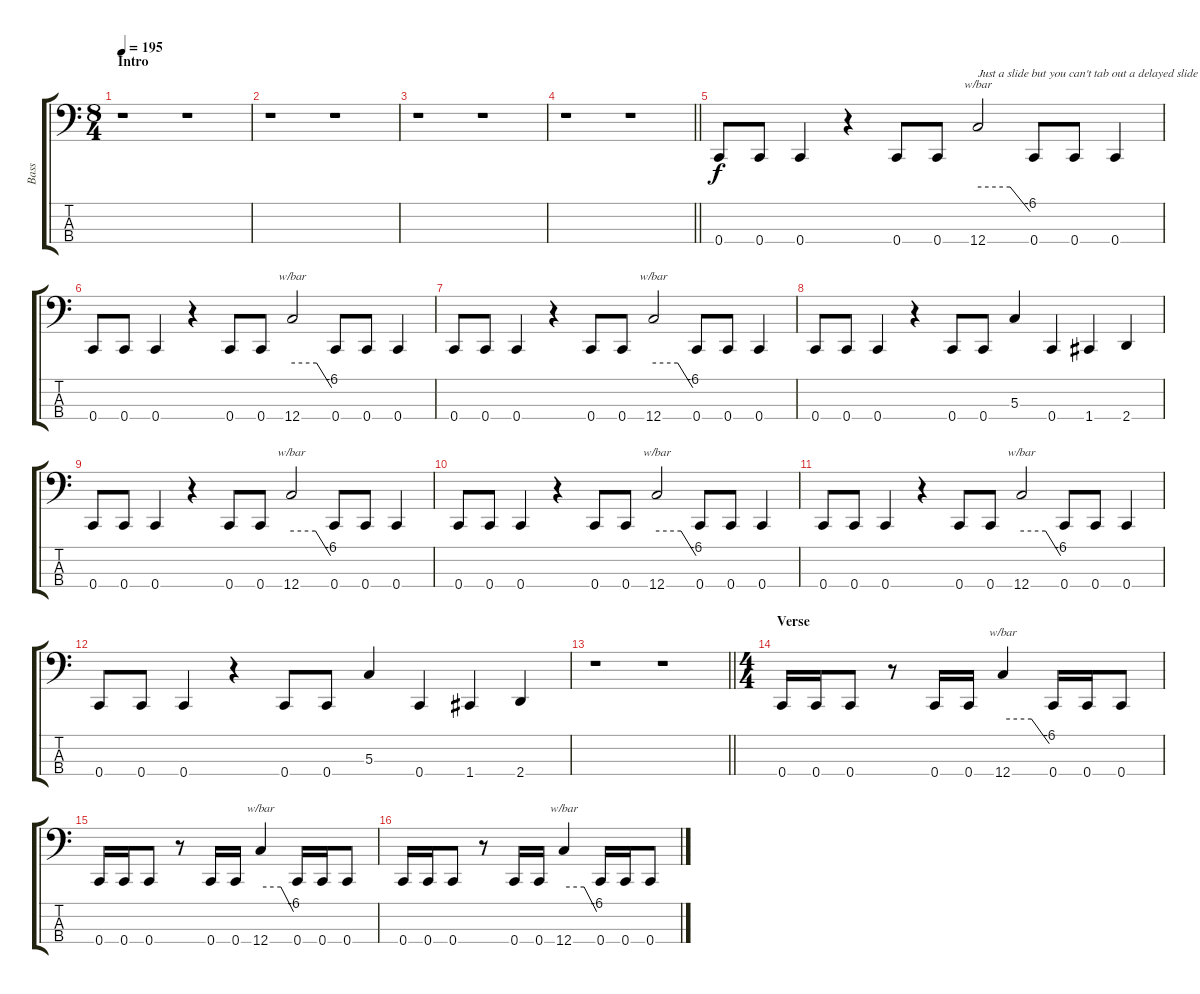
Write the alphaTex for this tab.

\track ("Bass" "Bass") {instrument electricbassfinger}
\staff {score tabs}
\tuning (F2 C2 G1 C1) {hide}
\ts (8 4)
\section ("" "Intro")
\tempo 195
\clef f4
\ks c
r.1{dy f instrument electricbassfinger} r.1 |
r.1 r.1 |
r.1 r.1 |
\barLineRight lightlight
r.1 r.1 |
0.4.8 0.4.8 0.4.4 r.4 0.4.8 0.4.8 12.4.2{tbe (custom default 0 0 37 0 60 -24) txt "Just a slide but you can't tab out a delayed slide"} 0.4.8 0.4.8 0.4.4 |
0.4.8 0.4.8 0.4.4 r.4 0.4.8 0.4.8 12.4.2{tbe (custom default 0 0 37 0 60 -24)} 0.4.8 0.4.8 0.4.4 |
0.4.8 0.4.8 0.4.4 r.4 0.4.8 0.4.8 12.4.2{tbe (custom default 0 0 37 0 60 -24)} 0.4.8 0.4.8 0.4.4 |
0.4.8 0.4.8 0.4.4 r.4 0.4.8 0.4.8 5.3.4 0.4.4 1.4.4 2.4.4 |
0.4.8 0.4.8 0.4.4 r.4 0.4.8 0.4.8 12.4.2{tbe (custom default 0 0 37 0 60 -24)} 0.4.8 0.4.8 0.4.4 |
0.4.8 0.4.8 0.4.4 r.4 0.4.8 0.4.8 12.4.2{tbe (custom default 0 0 37 0 60 -24)} 0.4.8 0.4.8 0.4.4 |
0.4.8 0.4.8 0.4.4 r.4 0.4.8 0.4.8 12.4.2{tbe (custom default 0 0 37 0 60 -24)} 0.4.8 0.4.8 0.4.4 |
0.4.8 0.4.8 0.4.4 r.4 0.4.8 0.4.8 5.3.4 0.4.4 1.4.4 2.4.4 |
\barLineRight lightlight
r.1 r.1 |
\ts (4 4)
\section ("" "Verse")
0.4.16 0.4.16 0.4.8 r.8 0.4.16 0.4.16 12.4.4{tbe (custom default 0 0 37 0 60 -24)} 0.4.16 0.4.16 0.4.8 |
0.4.16 0.4.16 0.4.8 r.8 0.4.16 0.4.16 12.4.4{tbe (custom default 0 0 37 0 60 -24)} 0.4.16 0.4.16 0.4.8 |
0.4.16 0.4.16 0.4.8 r.8 0.4.16 0.4.16 12.4.4{tbe (custom default 0 0 37 0 60 -24)} 0.4.16 0.4.16 0.4.8
